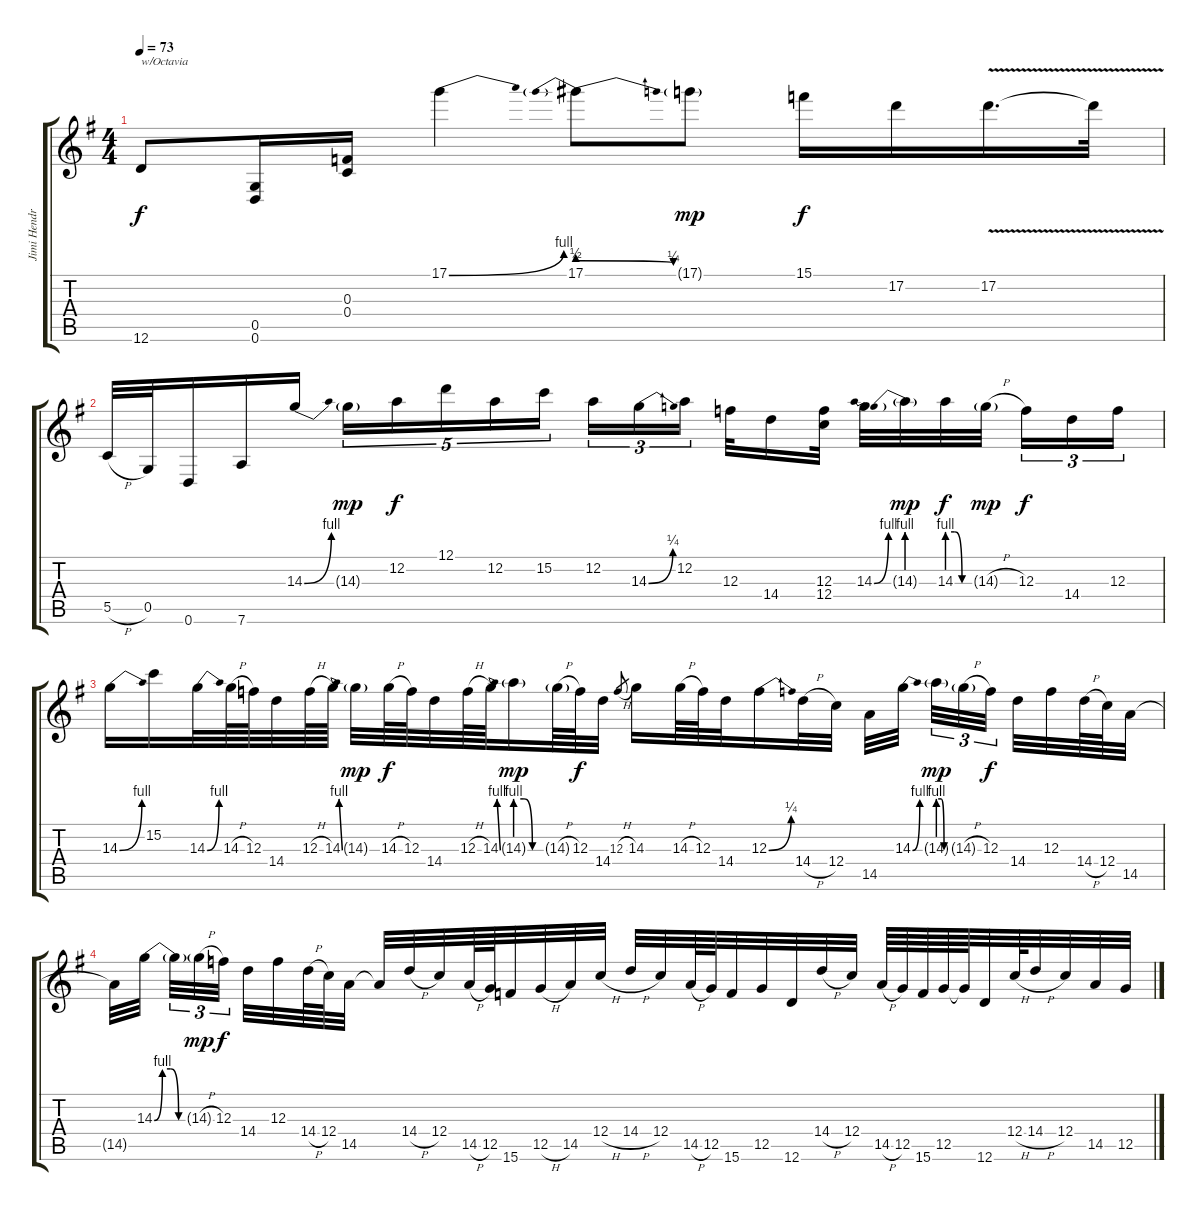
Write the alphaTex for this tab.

\track ("Jimi Hendrix" "Jimi Hendr") {instrument overdrivenguitar}
\staff {score tabs}
\tuning (D4 A3 F3 C3 G2 D2) {hide}
\ts (4 4)
\tempo 73
\clef g2
\ks g
12.6{t}.8{txt "w/Octavia" dy f} (0.5 0.6).16 (0.3 0.4).16 17.1{be (bend 0 0 60 4)}.4 17.1{be (prebendrelease 0 2 60 1)}.8 17.1{g}.8{dy mp} 15.1.16{dy f} 17.2.16 17.2{v}.16{d} 17.2{t}.32 |
5.5{h}.32 0.5.32 0.6.16 7.6.16 14.3{be (bend 0 0 60 4)}.16 14.3{g}.16{tu (5 4) dy mp} 12.2.16{tu (5 4) dy f} 12.1.16{tu (5 4)} 12.2.16{tu (5 4)} 15.2.16{tu (5 4)} 12.2.16{tu (3 2)} 14.3{be (bend 0 0 60 1)}.16{tu (3 2)} 12.2.16{tu (3 2) beam splitsecondary} 12.3.32 14.4.16 (12.3 12.4).32 14.3{be (bend 0 0 60 4)}.32 14.3{be (prebend 0 4 60 4) g}.32{dy mp} 14.3{be (custom 0 4 20 4 40 0 60 0)}.32{dy f} 14.3{h g}.32{dy mp beam splitsecondary} 12.3.16{tu (3 2) dy f} 14.4.16{tu (3 2)} 12.3.16{tu (3 2)} |
14.3{be (bend 0 0 60 4)}.16 15.2.16 14.3{be (bend 0 0 60 4)}.32 14.3{h}.64 12.3.64 14.4.32 12.3{h}.64 14.3{be (bend 0 0 60 4)}.64 14.3{g}.32{dy mp} 14.3{h}.64{dy f} 12.3.64 14.4.32 12.3{h}.64 14.3{be (bend 0 0 60 4)}.64 14.3{be (custom 0 4 20 4 40 0 60 0) g}.16{dy mp} 14.3{h g}.64 12.3.64{dy f} 14.4.32 12.3{h}.8{gr} 14.3.16 14.3{h}.64 12.3.64 14.4.32 12.3{be (bend 0 0 60 1)}.16 14.4{h}.32 12.4.32 14.5.32 14.3{be (bend 0 0 60 4)}.32{beam splitsecondary} 14.3{be (custom 0 4 20 4 40 0 60 0) g}.32{tu (3 2) dy mp} 14.3{h g}.32{tu (3 2)} 12.3.32{tu (3 2) dy f beam splitsecondary} 14.4.32 12.3.32 14.4{h}.64 12.4.64 14.5.32 |
14.5{t}.32 14.3{be (custom 0 0 15 4 30 4 45 0 60 0)}.32{beam splitsecondary} 14.3{t}.32{tu (3 2)} 14.3{h g}.32{tu (3 2) dy mp} 12.3.32{tu (3 2) dy f beam splitsecondary} 14.4.32 12.3.32 14.4{h}.64 12.4.64 14.5.32 14.5{t}.32 14.4{h}.32 12.4.32 14.5{h}.64 12.5.64 15.6.32 12.5{h}.32 14.5.32 12.4{h}.32 14.4{h}.32 12.4.32 14.5{h}.64 12.5.64 15.6.32 12.5.32 12.6.32 14.4{h}.32 12.4.32 14.5{h}.64 12.5.64 15.6.64 12.5.64 12.5{t}.64 12.6.32 12.4{h}.64 14.4{h}.32 12.4.32 14.5.32 12.5.32
